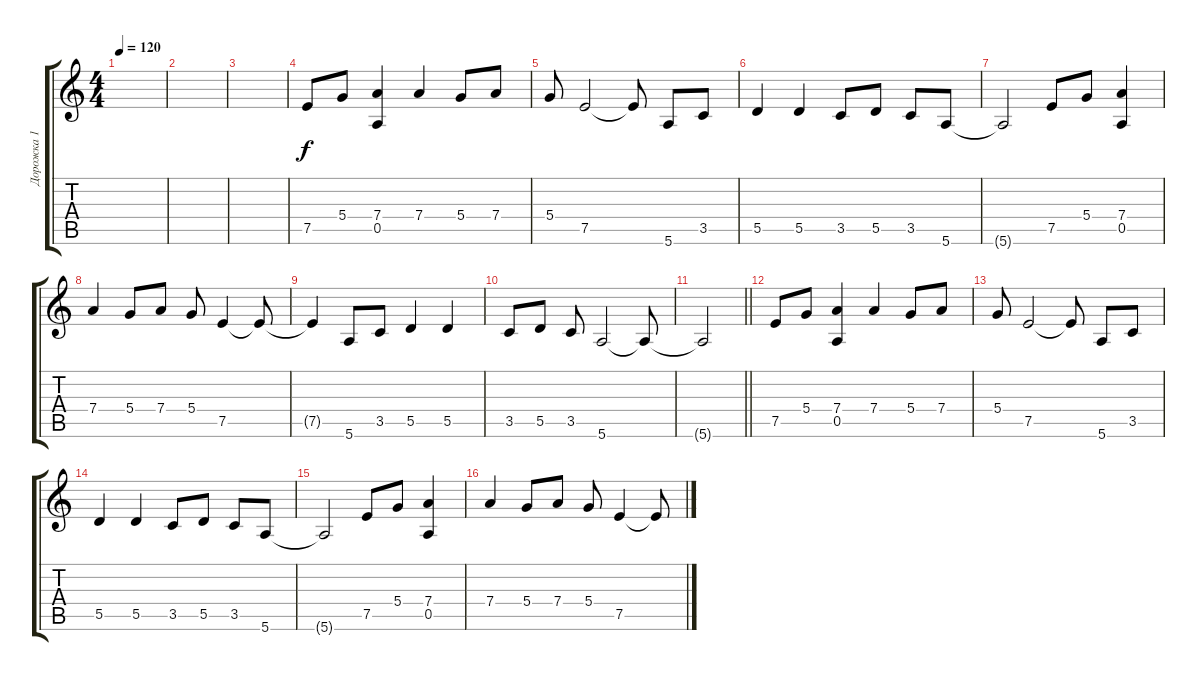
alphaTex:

\track ("Дорожка 1" "Дорожка 1") {instrument overdrivenguitar}
\staff {score tabs}
\tuning (E4 B3 G3 D3 A2 E2) {hide}
\ts (4 4)
\tempo 120
\clef g2
\ks c
|
|
|
7.5.8 5.4.8 (7.4 0.5).4 7.4.4 5.4.8 7.4.8 |
5.4.8 7.5.2 7.5{t}.8 5.6.8 3.5.8 |
5.5.4 5.5.4 3.5.8 5.5.8 3.5.8 5.6.8 |
5.6{t}.2 7.5.8 5.4.8 (7.4 0.5).4 |
7.4.4 5.4.8 7.4.8 5.4.8 7.5.4 7.5{t}.8 |
7.5{t}.4 5.6.8 3.5.8 5.5.4 5.5.4 |
3.5.8 5.5.8 3.5.8 5.6.2 5.6{t}.8 |
\barLineRight lightlight
5.6{t}.2 |
7.5.8 5.4.8 (7.4 0.5).4 7.4.4 5.4.8 7.4.8 |
5.4.8 7.5.2 7.5{t}.8 5.6.8 3.5.8 |
5.5.4 5.5.4 3.5.8 5.5.8 3.5.8 5.6.8 |
5.6{t}.2 7.5.8 5.4.8 (7.4 0.5).4 |
7.4.4 5.4.8 7.4.8 5.4.8 7.5.4 7.5{t}.8
